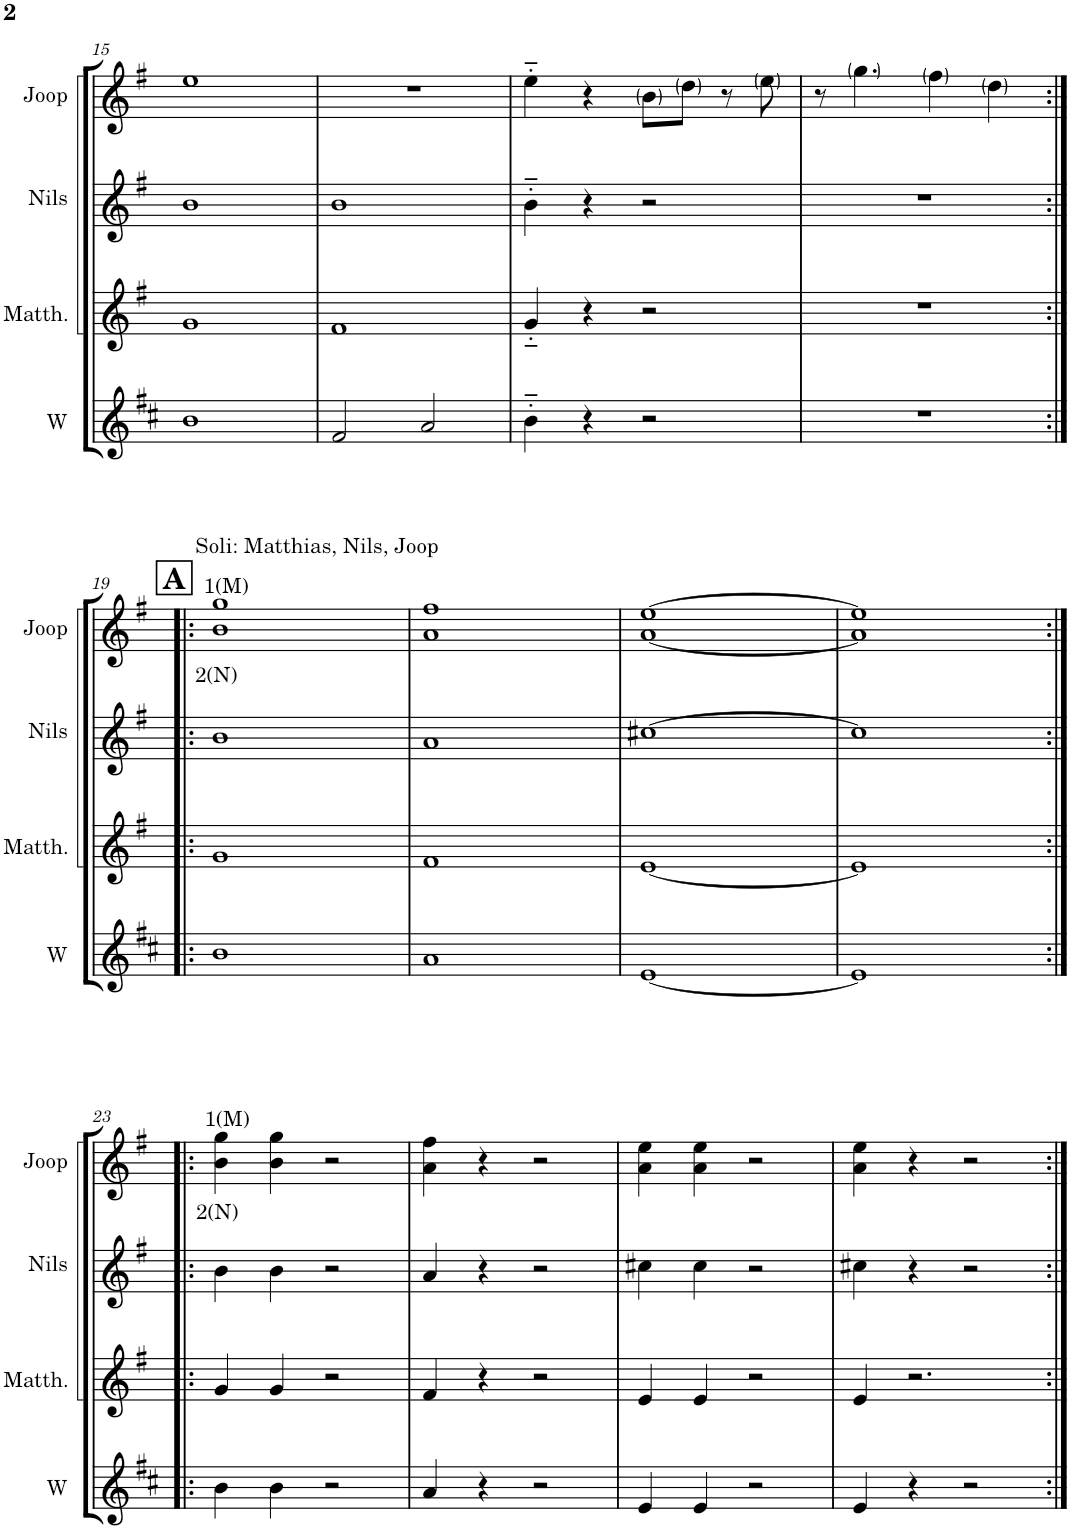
**kern	**kern	**kern	**kern	**text
*part4	*part3	*part2	*part1	*part1
*staff4	*staff3	*staff2	*staff1	*staff1
*I"Wenzel	*I"Matthias	*I"Nils	*I"Joop	*
*I'W	*I'Matth.	*I'Nils	*I'Joop	*
!!LO:PB:g=z
*clefG2	*clefG2	*clefG2	*clefG2	*
*Trd12c21	*Trd8c14	*Trd8c14	*Trd8c14	*
*k[f#c#]	*k[f#]	*k[f#]	*k[f#]	*
*M4/4	*M4/4	*M4/4	*M4/4	*
=15	=15	=15	=15	=15
1b	1g	1b	1ee	.
=16	=16	=16	=16	=16
2f#/	1f#	1b	1r	.
2a/	.	.	.	.
=17	=17	=17	=17	=17
4b'~\	4g'~/	4b'~\	4ee'~\	.
4r	4r	4r	4r	.
2r	2r	2r	8b\L	.
.	.	.	8dd\J	.
.	.	.	8r	.
.	.	.	8ee\	.
=18	=18	=18	=18	=18
1r	1r	1r	8r	.
.	.	.	4.gg\	.
.	.	.	4ff#\	.
.	.	.	4dd\	.
!!LO:LB:g=z
!!LO:REH:place=s1:a:B:cj:fs=14:t=A
=19:|!|:	=19:|!|:	=19:|!|:	=19:|!|:	=19:|!|:
!	!	!	!LO:TX:a:t=Soli&colon; Matthias, Nils, Joop	!
!	!	!	!LO:TX:a:t=1(M)	!
!	!	!	!	!LO:LY:b
1b	1g	1b	1b 1gg	2(N)
=20	=20	=20	=20	=20
1a	1f#	1a	1a 1ff#	.
=21	=21	=21	=21	=21
[1e	[1e	[1cc#X	[1a [1ee	.
=22	=22	=22	=22	=22
1e]	1e]	1cc#]	1a] 1ee]	.
!!LO:LB:g=z
=23:|!|:	=23:|!|:	=23:|!|:	=23:|!|:	=23:|!|:
!	!	!	!LO:TX:a:t=1(M)	!
!	!	!	!	!LO:LY:b
4b\	4g/	4b\	4b\ 4gg\	2(N)
4b\	4g/	4b\	4b\ 4gg\	.
2r	2r	2r	2r	.
=24	=24	=24	=24	=24
4a/	4f#/	4a/	4a\ 4ff#\	.
4r	4r	4r	4r	.
2r	2r	2r	2r	.
=25	=25	=25	=25	=25
4e/	4e/	4cc#X\	4a\ 4ee\	.
4e/	4e/	4cc#\	4a\ 4ee\	.
2r	2r	2r	2r	.
=26	=26	=26	=26	=26
4e/	4e/	4cc#X\	4a\ 4ee\	.
4r	2.r	4r	4r	.
2r	.	2r	2r	.
=:|!	=:|!	=:|!	=:|!	=:|!
*-	*-	*-	*-	*-
